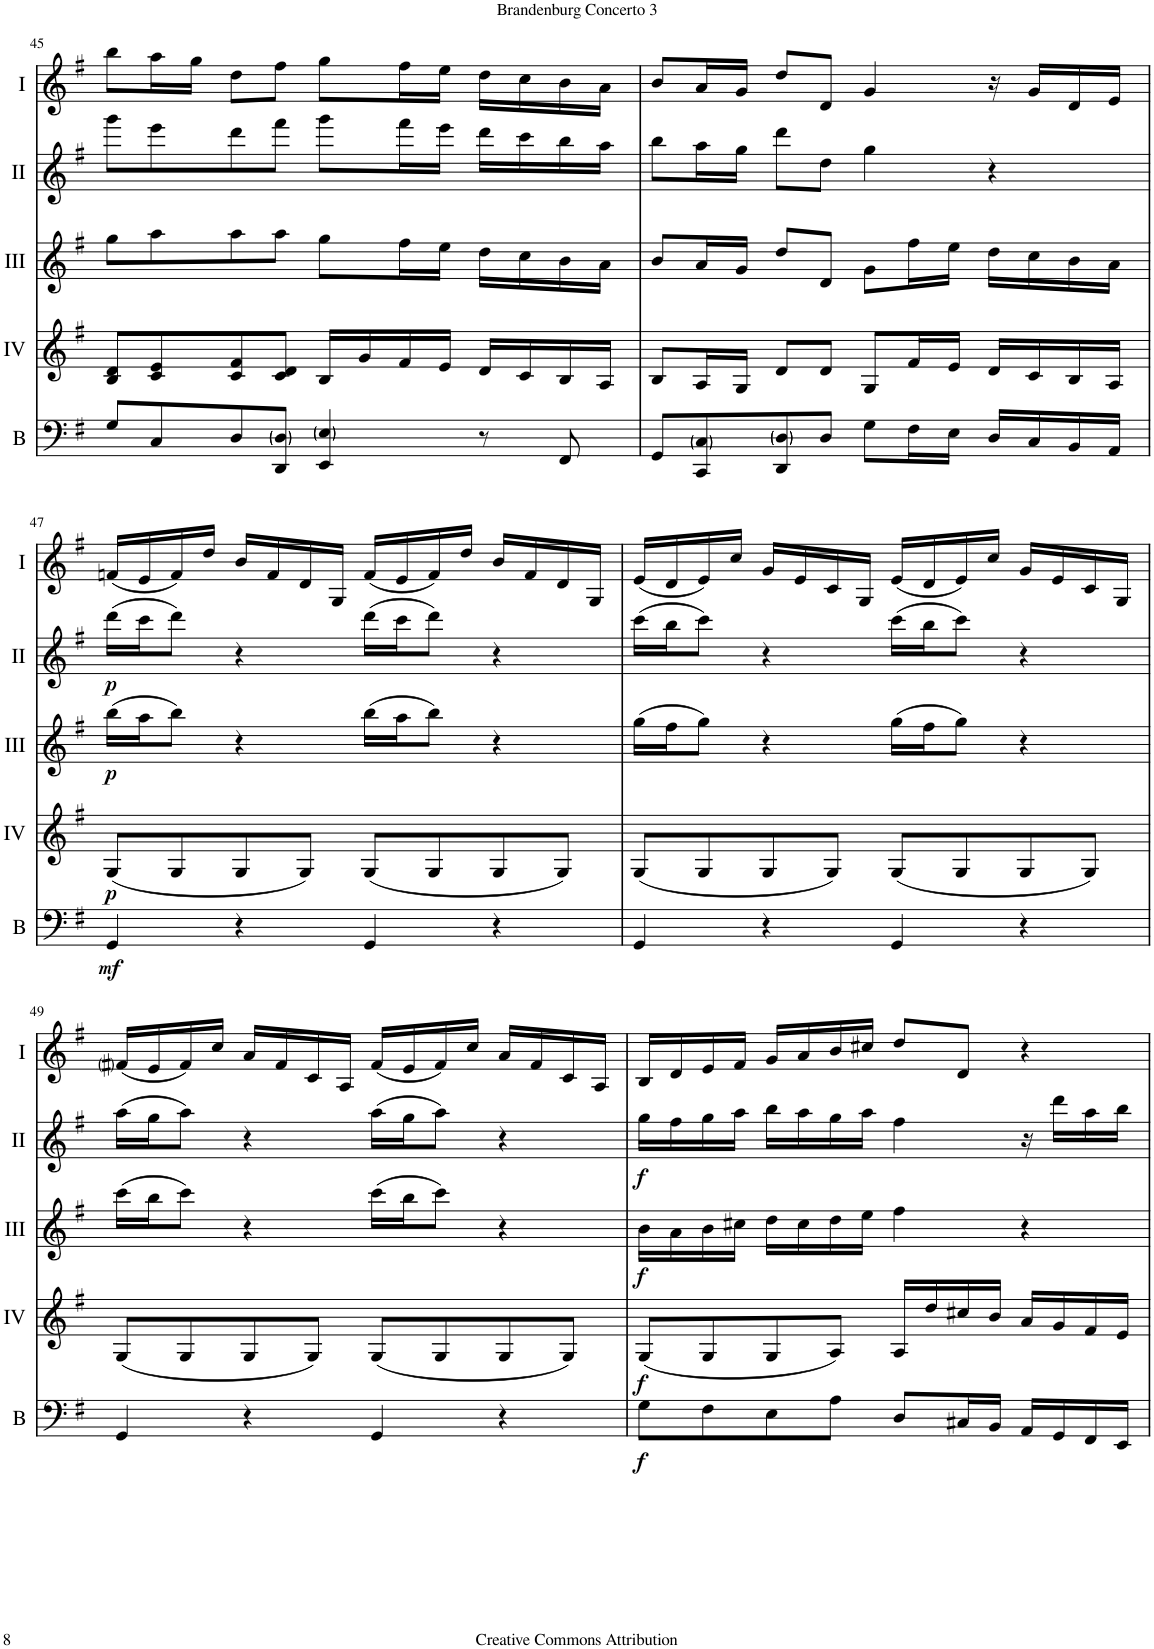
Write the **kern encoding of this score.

**kern	**dynam	**kern	**dynam	**kern	**dynam	**kern	**dynam	**kern
*part5	*part5	*part4	*part4	*part3	*part3	*part2	*part2	*part1
*staff5	*staff5	*staff4	*staff4	*staff3	*staff3	*staff2	*staff2	*staff1
*I"Bass	*	*I"Acc. 4	*	*I"Acc. 3	*	*I"Acc. 2	*	*I"Acc. 1
*I'B	*	*	*	*	*	*	*	*
!!LO:PB:g=z
*clefF4	*	*clefG2	*	*clefG2	*	*clefG2	*	*clefG2
*Trd7c12	*	*	*	*Trd7c12	*	*Trd7c12	*	*
*k[f#]	*	*k[f#]	*	*k[f#]	*	*k[f#]	*	*k[f#]
*M2/2	*	*M2/2	*	*M2/2	*	*M2/2	*	*M2/2
*met(c|)	*	*met(c|)	*	*met(c|)	*	*met(c|)	*	*met(c|)
=45	=45	=45	=45	=45	=45	=45	=45	=45
8G/L	.	8B/ 8d/L	.	8gg\L	.	8ggg\L	.	8bb\L
8C/	.	8c/ 8e/	.	8aa\	.	8eee\	.	16aa\L
.	.	.	.	.	.	.	.	16gg\JJ
8D/	.	8c/ 8f#/	.	8aa\	.	8ddd\	.	8dd\L
8DD/ 8D/J	.	8c/ 8d/J	.	8aa\J	.	8fff#\J	.	8ff#\J
4EE/ 4E/	.	16B/LL	.	8gg\L	.	8ggg\L	.	8gg\L
.	.	16g/	.	.	.	.	.	.
.	.	16f#/	.	16ff#\L	.	16fff#\L	.	16ff#\L
.	.	16e/JJ	.	16ee\JJ	.	16eee\JJ	.	16ee\JJ
8r	.	16d/LL	.	16dd\LL	.	16ddd\LL	.	16dd\LL
.	.	16c/	.	16cc\	.	16ccc\	.	16cc\
8FF#/	.	16B/	.	16b\	.	16bb\	.	16b\
.	.	16A/JJ	.	16a\JJ	.	16aa\JJ	.	16a\JJ
=46	=46	=46	=46	=46	=46	=46	=46	=46
8GG/L	.	8B/L	.	8b/L	.	8bb\L	.	8b/L
8CC/ 8C/	.	16A/L	.	16a/L	.	16aa\L	.	16a/L
.	.	16G/JJ	.	16g/JJ	.	16gg\JJ	.	16g/JJ
8DD/ 8D/	.	8d/L	.	8dd/L	.	8ddd\L	.	8dd/L
8D/J	.	8d/J	.	8d/J	.	8dd\J	.	8d/J
8G\L	.	8G/L	.	8g\L	.	4gg\	.	4g/
16F#\L	.	16f#/L	.	16ff#\L	.	.	.	.
16E\JJ	.	16e/JJ	.	16ee\JJ	.	.	.	.
16D/LL	.	16d/LL	.	16dd\LL	.	4r	.	16r
16C/	.	16c/	.	16cc\	.	.	.	16g/LL
16BB/	.	16B/	.	16b\	.	.	.	16d/
16AA/JJ	.	16A/JJ	.	16a\JJ	.	.	.	16e/JJ
!!LO:LB:g=z
=47	=47	=47	=47	=47	=47	=47	=47	=47
!	!LO:DY:b	!	!LO:DY:b	!	!LO:DY:b	!	!LO:DY:b	!
4GG/	mf	(8G/L	p	(16bb\LL	p	(16ddd\LL	p	(16fn/LL
.	.	.	.	16aa\J	.	16ccc\J	.	16e/
.	.	8G/	.	8bb\J)	.	8ddd\J)	.	16f/)
.	.	.	.	.	.	.	.	16dd/JJ
4r	.	8G/	.	4r	.	4r	.	16b/LL
.	.	.	.	.	.	.	.	16f/
.	.	8G/J)	.	.	.	.	.	16d/
.	.	.	.	.	.	.	.	16G/JJ
4GG/	.	(8G/L	.	(16bb\LL	.	(16ddd\LL	.	(16f/LL
.	.	.	.	16aa\J	.	16ccc\J	.	16e/
.	.	8G/	.	8bb\J)	.	8ddd\J)	.	16f/)
.	.	.	.	.	.	.	.	16dd/JJ
4r	.	8G/	.	4r	.	4r	.	16b/LL
.	.	.	.	.	.	.	.	16f/
.	.	8G/J)	.	.	.	.	.	16d/
.	.	.	.	.	.	.	.	16G/JJ
=48	=48	=48	=48	=48	=48	=48	=48	=48
4GG/	.	(8G/L	.	(16gg\LL	.	(16ccc\LL	.	(16e/LL
.	.	.	.	16ff#\J	.	16bb\J	.	16d/
.	.	8G/	.	8gg\J)	.	8ccc\J)	.	16e/)
.	.	.	.	.	.	.	.	16cc/JJ
4r	.	8G/	.	4r	.	4r	.	16g/LL
.	.	.	.	.	.	.	.	16e/
.	.	8G/J)	.	.	.	.	.	16c/
.	.	.	.	.	.	.	.	16G/JJ
4GG/	.	(8G/L	.	(16gg\LL	.	(16ccc\LL	.	(16e/LL
.	.	.	.	16ff#\J	.	16bb\J	.	16d/
.	.	8G/	.	8gg\J)	.	8ccc\J)	.	16e/)
.	.	.	.	.	.	.	.	16cc/JJ
4r	.	8G/	.	4r	.	4r	.	16g/LL
.	.	.	.	.	.	.	.	16e/
.	.	8G/J)	.	.	.	.	.	16c/
.	.	.	.	.	.	.	.	16G/JJ
!!LO:LB:g=z
=49	=49	=49	=49	=49	=49	=49	=49	=49
4GG/	.	(8G/L	.	(16ccc\LL	.	(16aa\LL	.	(16f#i/LL
.	.	.	.	16bb\J	.	16gg\J	.	16e/
.	.	8G/	.	8ccc\J)	.	8aa\J)	.	16f#/)
.	.	.	.	.	.	.	.	16cc/JJ
4r	.	8G/	.	4r	.	4r	.	16a/LL
.	.	.	.	.	.	.	.	16f#/
.	.	8G/J)	.	.	.	.	.	16c/
.	.	.	.	.	.	.	.	16A/JJ
4GG/	.	(8G/L	.	(16ccc\LL	.	(16aa\LL	.	(16f#/LL
.	.	.	.	16bb\J	.	16gg\J	.	16e/
.	.	8G/	.	8ccc\J)	.	8aa\J)	.	16f#/)
.	.	.	.	.	.	.	.	16cc/JJ
4r	.	8G/	.	4r	.	4r	.	16a/LL
.	.	.	.	.	.	.	.	16f#/
.	.	8G/J)	.	.	.	.	.	16c/
.	.	.	.	.	.	.	.	16A/JJ
=50	=50	=50	=50	=50	=50	=50	=50	=50
!	!LO:DY:b	!	!LO:DY:b	!	!LO:DY:b	!	!LO:DY:b	!
8G\L	f	(8G/L	f	16b\LL	f	16gg\LL	f	16B/LL
.	.	.	.	16a\	.	16ff#\	.	16d/
8F#\	.	8G/	.	16b\	.	16gg\	.	16e/
.	.	.	.	16cc#X\JJ	.	16aa\JJ	.	16f#/JJ
8E\	.	8G/	.	16dd\LL	.	16bb\LL	.	16g/LL
.	.	.	.	16cc#\	.	16aa\	.	16a/
8A\J	.	8A/J)	.	16dd\	.	16gg\	.	16b/
.	.	.	.	16ee\JJ	.	16aa\JJ	.	16cc#X/JJ
8D/L	.	16A/LL	.	4ff#\	.	4ff#\	.	8dd/L
.	.	16dd/	.	.	.	.	.	.
16C#X/L	.	16cc#X/	.	.	.	.	.	8d/J
16BB/JJ	.	16b/JJ	.	.	.	.	.	.
16AA/LL	.	16a/LL	.	4r	.	16r	.	4r
16GG/	.	16g/	.	.	.	16ddd\LL	.	.
16FF#/	.	16f#/	.	.	.	16aa\	.	.
16EE/JJ	.	16e/JJ	.	.	.	16bb\JJ	.	.
=	=	=	=	=	=	=	=	=
*-	*-	*-	*-	*-	*-	*-	*-	*-
